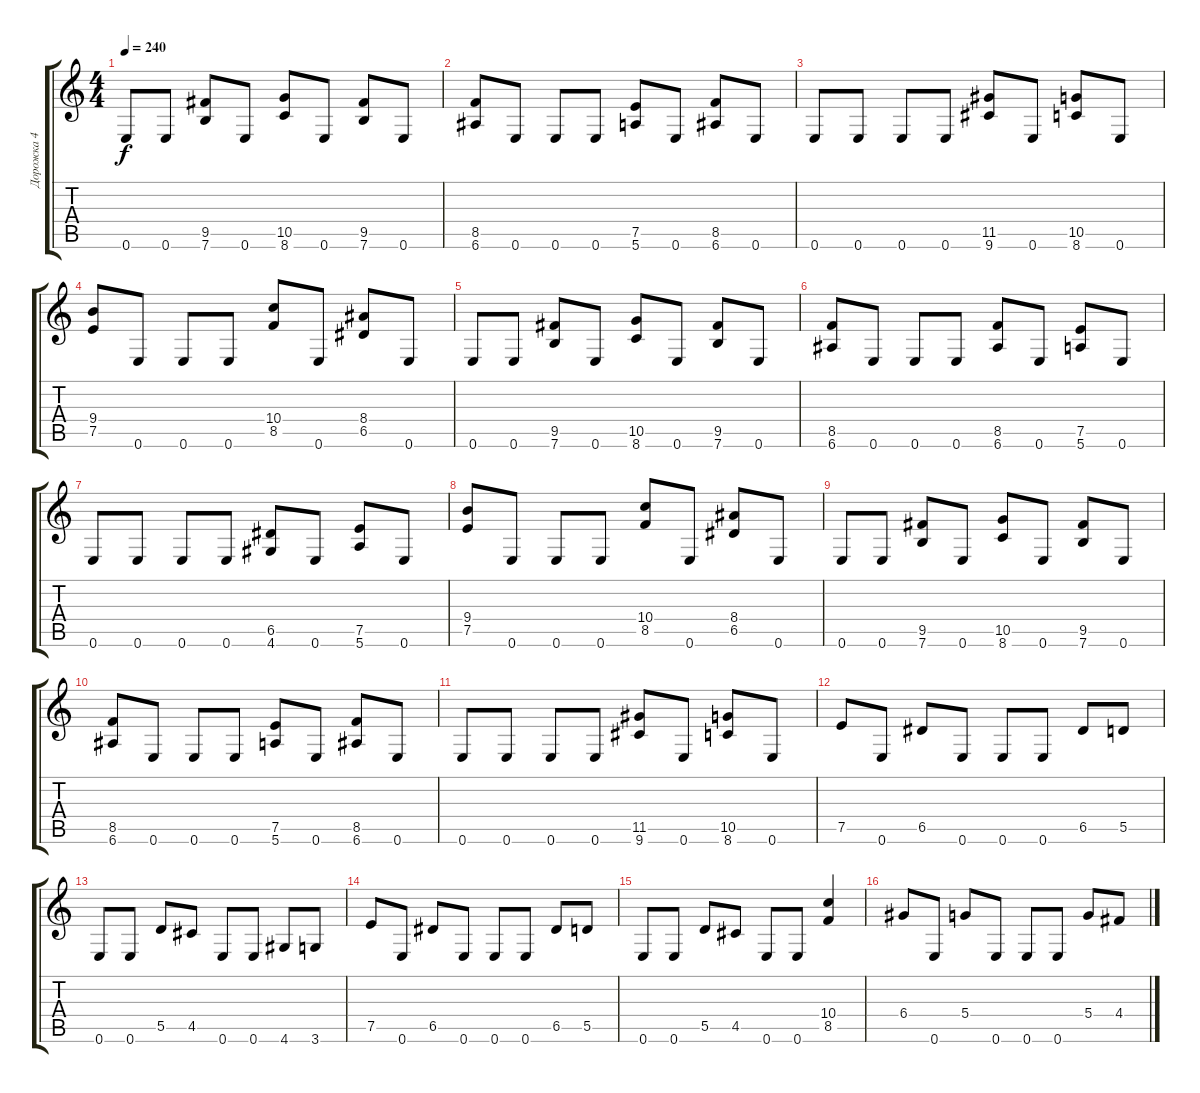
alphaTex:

\track ("Дорожка 4" "Дорожка 4") {instrument distortionguitar}
\staff {score tabs}
\tuning (E4 B3 G3 D3 A2 E2) {hide}
\ts (4 4)
\tempo 240
\clef g2
\ks c
0.6.8{dy f} 0.6.8 (9.5 7.6).8 0.6.8 (10.5 8.6).8 0.6.8 (9.5 7.6).8 0.6.8 |
(8.5 6.6).8 0.6.8 0.6.8 0.6.8 (7.5 5.6).8 0.6.8 (8.5 6.6).8 0.6.8 |
0.6.8 0.6.8 0.6.8 0.6.8 (11.5 9.6).8 0.6.8 (10.5 8.6).8 0.6.8 |
(9.4 7.5).8 0.6.8 0.6.8 0.6.8 (10.4 8.5).8 0.6.8 (8.4 6.5).8 0.6.8 |
0.6.8 0.6.8 (9.5 7.6).8 0.6.8 (10.5 8.6).8 0.6.8 (9.5 7.6).8 0.6.8 |
(8.5 6.6).8 0.6.8 0.6.8 0.6.8 (8.5 6.6).8 0.6.8 (7.5 5.6).8 0.6.8 |
0.6.8 0.6.8 0.6.8 0.6.8 (6.5 4.6).8 0.6.8 (7.5 5.6).8 0.6.8 |
(9.4 7.5).8 0.6.8 0.6.8 0.6.8 (10.4 8.5).8 0.6.8 (8.4 6.5).8 0.6.8 |
0.6.8 0.6.8 (9.5 7.6).8 0.6.8 (10.5 8.6).8 0.6.8 (9.5 7.6).8 0.6.8 |
(8.5 6.6).8 0.6.8 0.6.8 0.6.8 (7.5 5.6).8 0.6.8 (8.5 6.6).8 0.6.8 |
0.6.8 0.6.8 0.6.8 0.6.8 (11.5 9.6).8 0.6.8 (10.5 8.6).8 0.6.8 |
7.5.8 0.6.8 6.5.8 0.6.8 0.6.8 0.6.8 6.5.8 5.5.8 |
0.6.8 0.6.8 5.5.8 4.5.8 0.6.8 0.6.8 4.6.8 3.6.8 |
7.5.8 0.6.8 6.5.8 0.6.8 0.6.8 0.6.8 6.5.8 5.5.8 |
0.6.8 0.6.8 5.5.8 4.5.8 0.6.8 0.6.8 (10.4 8.5).4 |
6.4.8 0.6.8 5.4.8 0.6.8 0.6.8 0.6.8 5.4.8 4.4.8
